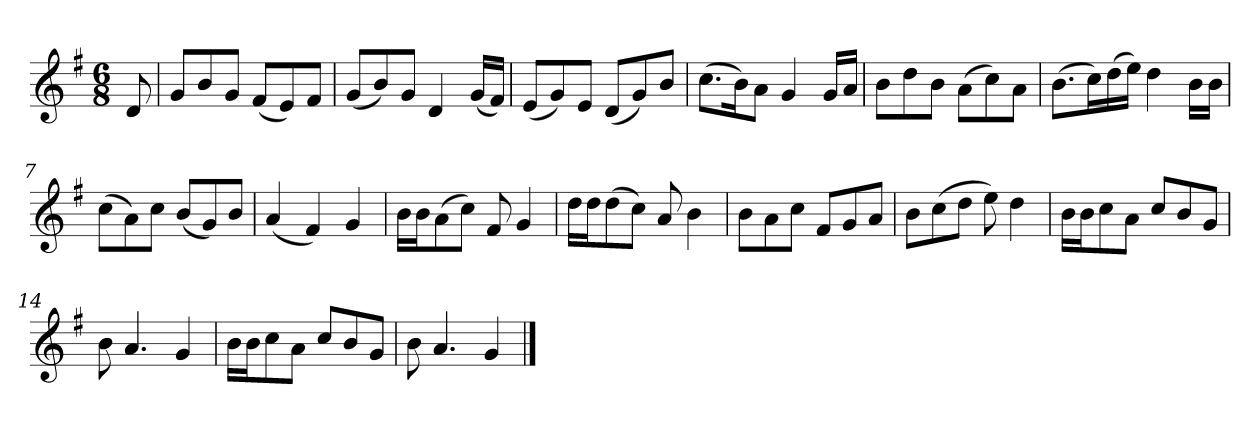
**kern
*part1
*staff1
*k[f#]
*M6/8
*MM120
=
8d
=1
8gL
8b
8gJ
(8f#L
8e)
8f#J
=2
(8gL
8b)
8gJ
4d
(16gLL
16f#JJ)
=3
(8eL
8g)
8eJ
(8dL
8g)
8bJ
=4
(8.ccL
16bK)
8aJ
4g
16gLL
16aJJ
=5
8bL
8dd
8bJ
(8aL
8cc)
8aJ
=6
(8.bL
16ccL)
(16dd
16eeJJ)
4dd
16bLL
16bJJ
=7
(8ccL
8a)
8ccJ
(8bL
8g)
8bJ
=8
(4a
4f#)
4g
=9
16bLL
16bJ
(8a
8ccJ)
8f#
4g
=10
16ddLL
16ddJ
(8dd
8ccJ)
8a
4b
=11
8bL
8a
8ccJ
8f#L
8g
8aJ
=12
8bL
(8cc
8ddJ
8ee)
4dd
=13
16bLL
16bJ
8cc
8aJ
8ccL
8b
8gJ
=14
8b
4.a
4g
=15
16bLL
16bJ
8cc
8aJ
8ccL
8b
8gJ
=16
8b
4.a
4g
==
*-
